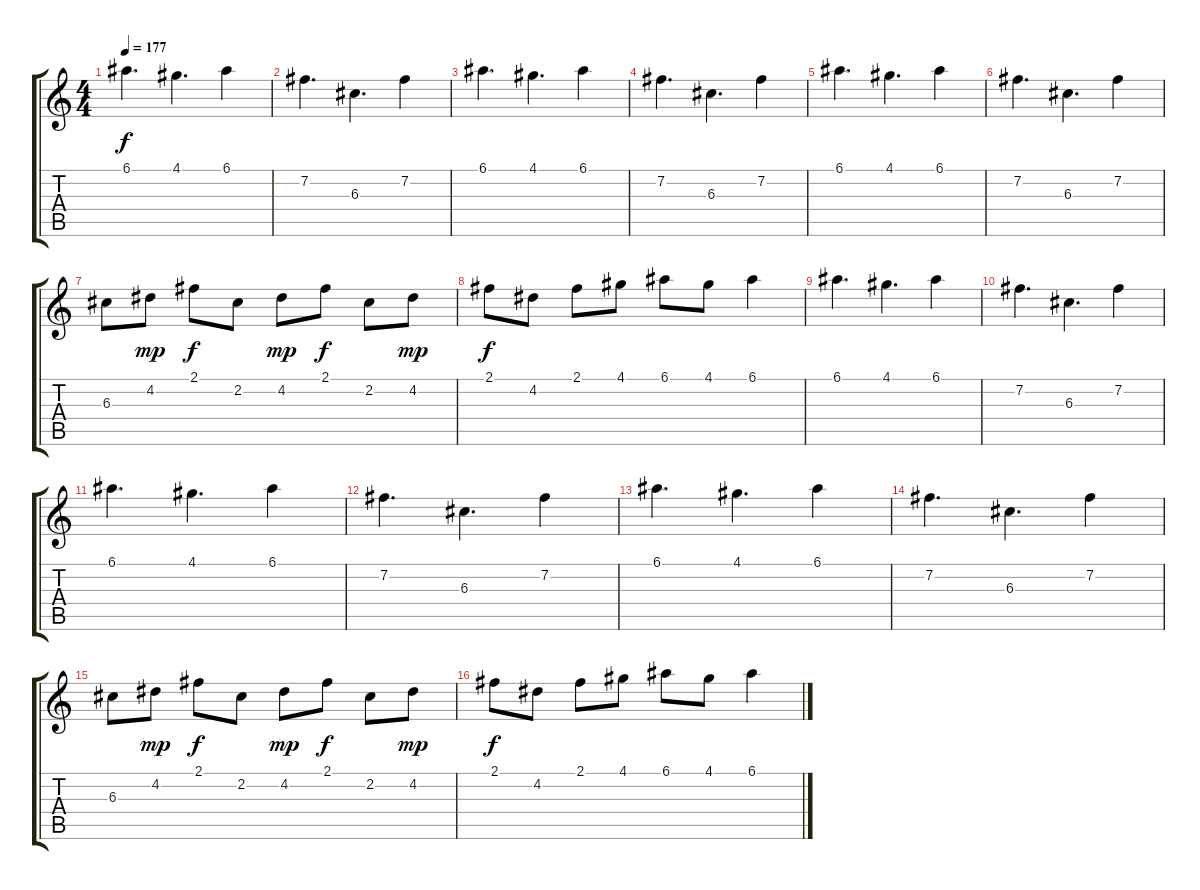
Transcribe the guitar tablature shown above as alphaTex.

\track "" {instrument overdrivenguitar}
\staff {score tabs}
\tuning (E4 B3 G3 D3 A2 E2) {hide}
\ts (4 4)
\tempo 177
\clef g2
\ks c
6.1.4{d dy f} 4.1.4{d} 6.1.4 |
7.2.4{d} 6.3.4{d} 7.2.4 |
6.1.4{d} 4.1.4{d} 6.1.4 |
7.2.4{d} 6.3.4{d} 7.2.4 |
6.1.4{d} 4.1.4{d} 6.1.4 |
7.2.4{d} 6.3.4{d} 7.2.4 |
6.3.8 4.2.8{dy mp} 2.1.8{dy f} 2.2.8 4.2.8{dy mp} 2.1.8{dy f} 2.2.8 4.2.8{dy mp} |
2.1.8{dy f} 4.2.8 2.1.8 4.1.8 6.1.8 4.1.8 6.1.4 |
6.1.4{d} 4.1.4{d} 6.1.4 |
7.2.4{d} 6.3.4{d} 7.2.4 |
6.1.4{d} 4.1.4{d} 6.1.4 |
7.2.4{d} 6.3.4{d} 7.2.4 |
6.1.4{d} 4.1.4{d} 6.1.4 |
7.2.4{d} 6.3.4{d} 7.2.4 |
6.3.8 4.2.8{dy mp} 2.1.8{dy f} 2.2.8 4.2.8{dy mp} 2.1.8{dy f} 2.2.8 4.2.8{dy mp} |
2.1.8{dy f} 4.2.8 2.1.8 4.1.8 6.1.8 4.1.8 6.1.4
